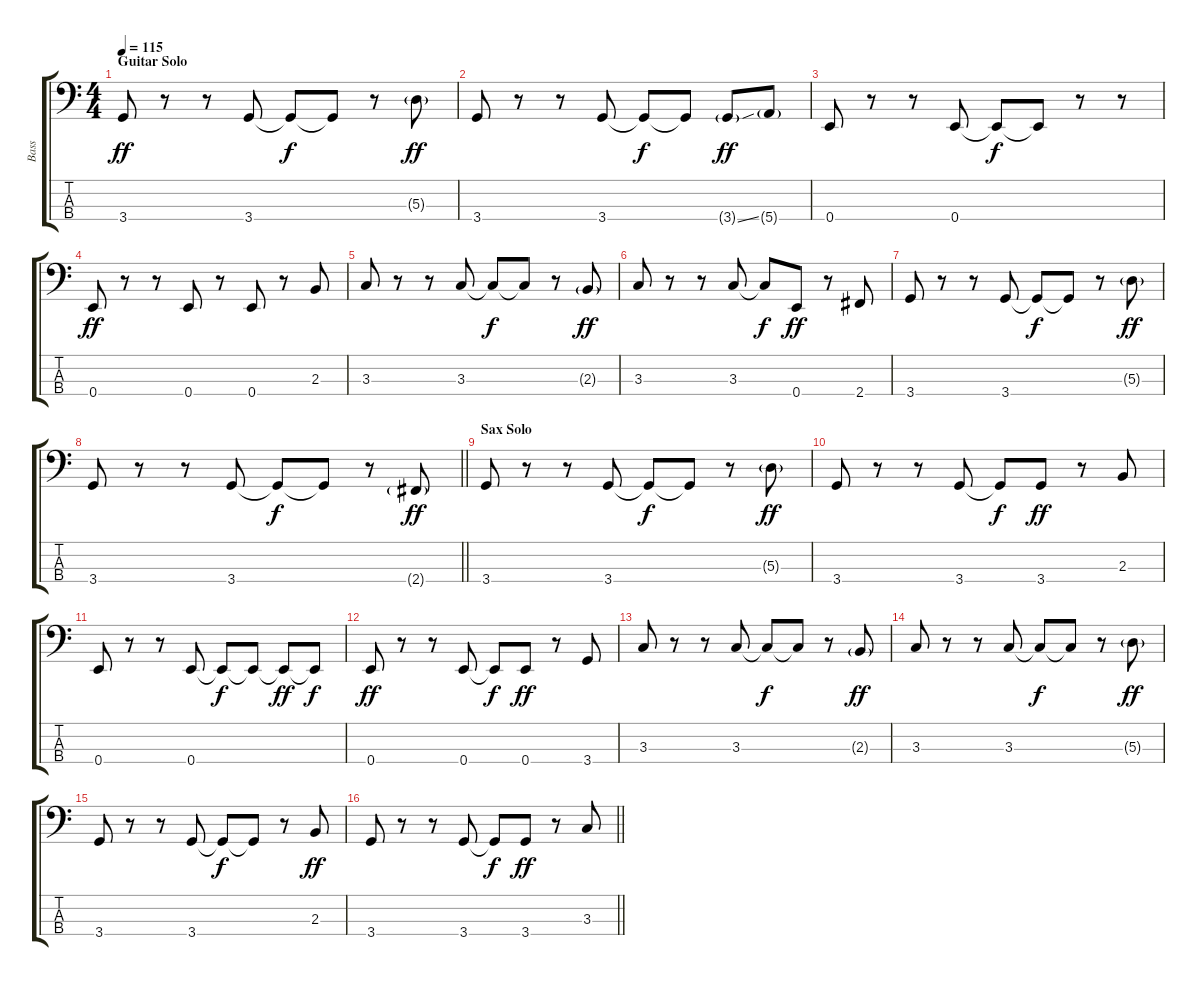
\track ("Bass" "Bass") {instrument electricbasspick}
\staff {score tabs}
\tuning (G2 D2 A1 E1) {hide}
\ts (4 4)
\section ("" "Guitar Solo")
\tempo 115
\clef f4
\ks c
3.4.8{dy ff} r.8 r.8 3.4.8 3.4{t}.8{dy f} 3.4{t}.8 r.8 5.3{g}.8{dy ff} |
3.4.8 r.8 r.8 3.4.8 3.4{t}.8{dy f} 3.4{t}.8 3.4{ss g}.8{dy ff} 5.4{g}.8 |
0.4.8 r.8 r.8 0.4.8 0.4{t}.8{dy f} 0.4{t}.8 r.8 r.8 |
0.4.8{dy ff} r.8 r.8 0.4.8 r.8 0.4.8 r.8 2.3.8 |
3.3.8 r.8 r.8 3.3.8 3.3{t}.8{dy f} 3.3{t}.8 r.8 2.3{g}.8{dy ff} |
3.3.8 r.8 r.8 3.3.8 3.3{t}.8{dy f} 0.4.8{dy ff} r.8 2.4.8 |
3.4.8 r.8 r.8 3.4.8 3.4{t}.8{dy f} 3.4{t}.8 r.8 5.3{g}.8{dy ff} |
\barLineRight lightlight
3.4.8 r.8 r.8 3.4.8 3.4{t}.8{dy f} 3.4{t}.8 r.8 2.4{g}.8{dy ff} |
\section ("" "Sax Solo")
3.4.8 r.8 r.8 3.4.8 3.4{t}.8{dy f} 3.4{t}.8 r.8 5.3{g}.8{dy ff} |
3.4.8 r.8 r.8 3.4.8 3.4{t}.8{dy f} 3.4.8{dy ff} r.8 2.3.8 |
0.4.8 r.8 r.8 0.4.8 0.4{t}.8{dy f} 0.4{t}.8 0.4{t}.8{dy ff} 0.4{t}.8{dy f} |
0.4.8{dy ff} r.8 r.8 0.4.8 0.4{t}.8{dy f} 0.4.8{dy ff} r.8 3.4.8 |
3.3.8 r.8 r.8 3.3.8 3.3{t}.8{dy f} 3.3{t}.8 r.8 2.3{g}.8{dy ff} |
3.3.8 r.8 r.8 3.3.8 3.3{t}.8{dy f} 3.3{t}.8 r.8 5.3{g}.8{dy ff} |
3.4.8 r.8 r.8 3.4.8 3.4{t}.8{dy f} 3.4{t}.8 r.8 2.3.8{dy ff} |
\barLineRight lightlight
3.4.8 r.8 r.8 3.4.8 3.4{t}.8{dy f} 3.4.8{dy ff} r.8 3.3.8
